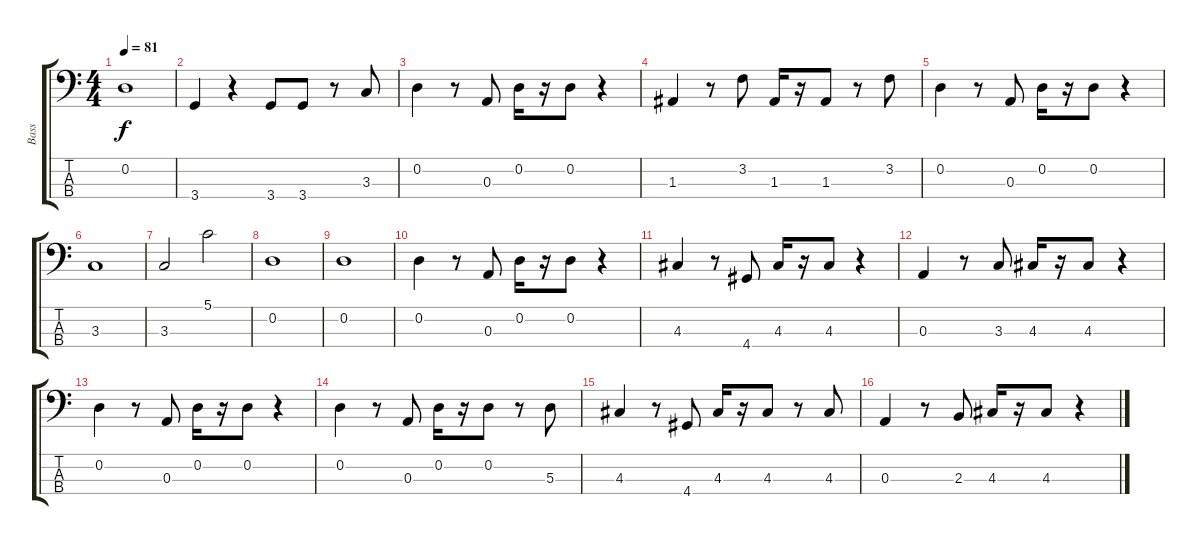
\track ("Bass" "Bass") {instrument electricbassfinger}
\staff {score tabs}
\tuning (G2 D2 A1 E1) {hide}
\ts (4 4)
\tempo 81
\clef f4
\ks c
0.2.1{dy f} |
3.4.4 r.4 3.4.8 3.4.8 r.8 3.3.8 |
0.2.4 r.8 0.3.8 0.2.16 r.16 0.2.8 r.4 |
1.3.4 r.8 3.2.8 1.3.16 r.16 1.3.8 r.8 3.2.8 |
0.2.4 r.8 0.3.8 0.2.16 r.16 0.2.8 r.4 |
3.3.1 |
3.3.2 5.1.2 |
0.2.1 |
0.2.1 |
0.2.4 r.8 0.3.8 0.2.16 r.16 0.2.8 r.4 |
4.3.4 r.8 4.4.8 4.3.16 r.16 4.3.8 r.4 |
0.3.4 r.8 3.3.8 4.3.16 r.16 4.3.8 r.4 |
0.2.4 r.8 0.3.8 0.2.16 r.16 0.2.8 r.4 |
0.2.4 r.8 0.3.8 0.2.16 r.16 0.2.8 r.8 5.3.8 |
4.3.4 r.8 4.4.8 4.3.16 r.16 4.3.8 r.8 4.3.8 |
0.3.4 r.8 2.3.8 4.3.16 r.16 4.3.8 r.4
